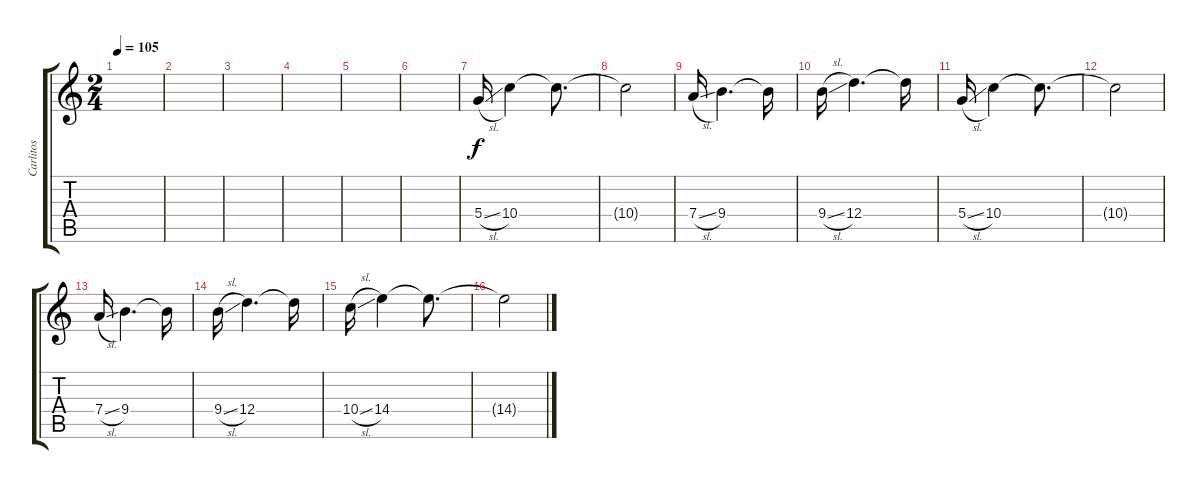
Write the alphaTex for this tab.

\track ("Carlitos" "Carlitos") {instrument distortionguitar}
\staff {score tabs}
\tuning (E4 B3 G3 D3 A2 E2) {hide}
\ts (2 4)
\tempo 105
\clef g2
\ks c
|
|
|
|
|
|
5.4{sl}.16{volume 12} 10.4.4 10.4{t}.8{d} |
10.4{t}.2 |
7.4{sl}.16 9.4.4{d} 9.4{t}.16 |
9.4{sl}.16 12.4.4{d} 12.4{t}.16 |
5.4{sl}.16 10.4.4 10.4{t}.8{d} |
10.4{t}.2 |
7.4{sl}.16 9.4.4{d} 9.4{t}.16 |
9.4{sl}.16 12.4.4{d} 12.4{t}.16 |
10.4{sl}.16 14.4.4 14.4{t}.8{d} |
14.4{t}.2
